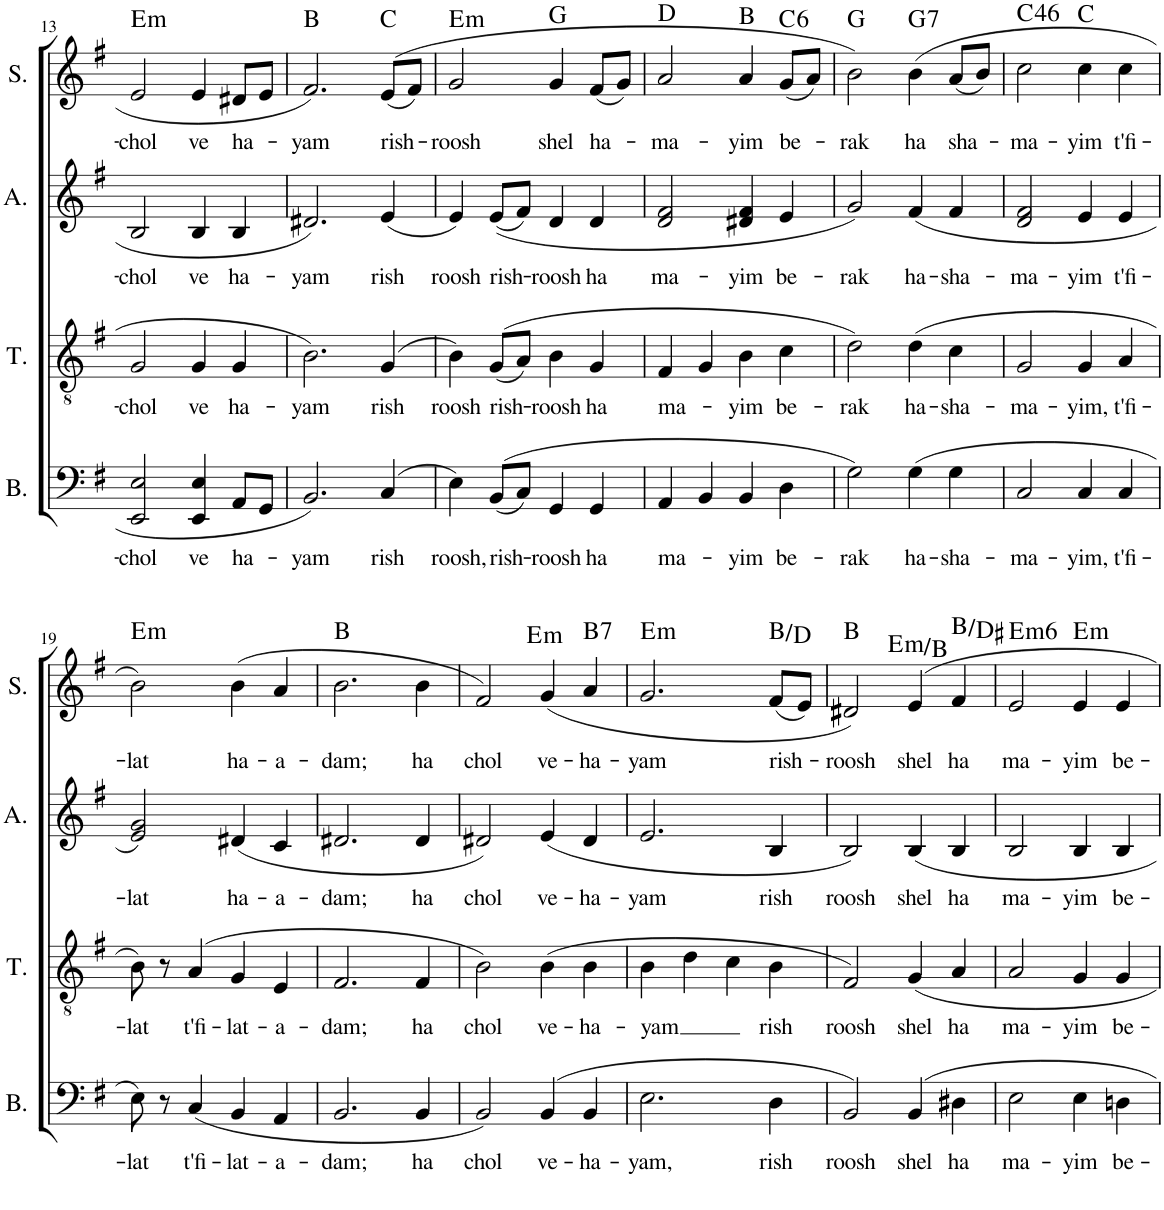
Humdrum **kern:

**kern	**text	**kern	**text	**kern	**text	**kern	**text	**harte
*part4	*part4	*part3	*part3	*part2	*part2	*part1	*part1	*part1
*staff4	*staff4	*staff3	*staff3	*staff2	*staff2	*staff1	*staff1	*
*I"Bass	*	*I"Tenor	*	*I"Alto	*	*I"Soprano	*	*
*I'B.	*	*I'T.	*	*I'A.	*	*I'S.	*	*
!!LO:PB:g=z
*clefF4	*	*clefGv2	*	*clefG2	*	*clefG2	*	*
*k[f#]	*	*k[f#]	*	*k[f#]	*	*k[f#]	*	*
*M4/4	*	*M4/4	*	*M4/4	*	*M4/4	*	*
*met(c)	*	*met(c)	*	*met(c)	*	*met(c)	*	*
=13	=13	=13	=13	=13	=13	=13	=13	=13
!	!LO:LY:b	!	!LO:LY:b	!	!LO:LY:b	!	!LO:LY:b	!LO:H:kt=m
2EE/ 2E/	-chol	2G/	-chol	2B/	-chol	2e/	-chol	E:min
!	!LO:LY:b	!	!LO:LY:b	!	!LO:LY:b	!	!LO:LY:b	!
4EE/ 4E/	ve	4G/	ve	4B/	ve	4e/	ve	.
!	!LO:LY:b	!	!LO:LY:b	!	!LO:LY:b	!	!LO:LY:b	!
8AA/L	ha-	4G/	ha-	4B/	ha-	8d#X/L	ha-	.
8GG/J	.	.	.	.	.	8e/J	.	.
=14	=14	=14	=14	=14	=14	=14	=14	=14
!	!LO:LY:b	!	!LO:LY:b	!	!LO:LY:b	!	!LO:LY:b	!
2.BB/	-yam	2.B\	-yam	2.d#X/	-yam	2.f#/	-yam	B:maj
!	!LO:LY:b	!	!LO:LY:b	!	!LO:LY:b	!	!LO:LY:b	!
(4C/	rish	(4G/	rish	(4e/	rish	((8e/L	rish-	C:maj
.	.	.	.	.	.	8f#/J)	.	.
=15	=15	=15	=15	=15	=15	=15	=15	=15
!	!LO:LY:b	!	!LO:LY:b	!	!LO:LY:b	!	!LO:LY:b	!LO:H:kt=m
4E\)	roosh,	4B\)	roosh	4e/)	roosh	2g/	-roosh	E:min
!	!LO:LY:b	!	!LO:LY:b	!	!LO:LY:b	!	!	!
((8BB/L	rish-	((8G/L	rish-	((8e/L	rish-	.	.	.
8C/J)	.	8A/J)	.	8f#/J)	.	.	.	.
!	!LO:LY:b	!	!LO:LY:b	!	!LO:LY:b	!	!LO:LY:b	!
4GG/	-roosh	4B\	-roosh	4d/	-roosh	4g/	shel	G:maj
!	!LO:LY:b	!	!LO:LY:b	!	!LO:LY:b	!	!LO:LY:b	!
4GG/	ha	4G/	ha	4d/	ha	(8f#/L	ha-	.
.	.	.	.	.	.	8g/J)	.	.
=16	=16	=16	=16	=16	=16	=16	=16	=16
!	!LO:LY:b	!	!LO:LY:b	!	!LO:LY:b	!	!LO:LY:b	!
4AA/	ma-	4F#/	ma-	2d/ 2f#/	ma-	2a/	-ma-	D:maj
4BB/	.	4G/	.	.	.	.	.	.
!	!LO:LY:b	!	!LO:LY:b	!	!LO:LY:b	!	!LO:LY:b	!
4BB/	-yim	4B\	-yim	4d#X/ 4f#/	-yim	4a/	-yim	B:maj
!	!LO:LY:b	!	!LO:LY:b	!	!LO:LY:b	!	!LO:LY:b	!LO:H:kt=6
4D\	be-	4c\	be-	4e/	be-	(8g/L	be-	C:maj6
.	.	.	.	.	.	8a/J)	.	.
=17	=17	=17	=17	=17	=17	=17	=17	=17
!	!LO:LY:b	!	!LO:LY:b	!	!LO:LY:b	!	!LO:LY:b	!
2G\)	-rak	2d\)	-rak	2g/)	-rak	2b\)	-rak	G:maj
!	!LO:LY:b	!	!LO:LY:b	!	!LO:LY:b	!	!LO:LY:b	!LO:H:kt=7
(4G\	ha-	(4d\	ha-	(4f#/	ha-	(4b\	ha	G:7
!	!LO:LY:b	!	!LO:LY:b	!	!LO:LY:b	!	!LO:LY:b	!
4G\	-sha-	4c\	-sha-	4f#/	-sha-	(8a/L	sha-	.
.	.	.	.	.	.	8b/J)	.	.
=18	=18	=18	=18	=18	=18	=18	=18	=18
!	!LO:LY:b	!	!LO:LY:b	!	!LO:LY:b	!	!LO:LY:b	!LO:H:kt=46
2C/	-ma-	2G/	-ma-	2d/ 2f#/	-ma-	2cc\	-ma-	C:maj
!	!LO:LY:b	!	!LO:LY:b	!	!LO:LY:b	!	!LO:LY:b	!
4C/	-yim,	4G/	-yim,	4e/	-yim	4cc\	-yim	C:maj
!	!LO:LY:b	!	!LO:LY:b	!	!LO:LY:b	!	!LO:LY:b	!
4C/	t'fi-	4A/	t'fi-	4e/	t'fi-	4cc\	t'fi-	.
!!LO:LB:g=z
=19	=19	=19	=19	=19	=19	=19	=19	=19
!	!LO:LY:b	!	!LO:LY:b	!	!LO:LY:b	!	!LO:LY:b	!LO:H:kt=m
8E\)	-lat	8B\)	-lat	2e/ 2g/)	-lat	2b\)	-lat	E:min
8r	.	8r	.	.	.	.	.	.
!	!LO:LY:b	!	!LO:LY:b	!	!	!	!	!
(4C/	t'fi-	(4A/	t'fi-	.	.	.	.	.
!	!LO:LY:b	!	!LO:LY:b	!	!LO:LY:b	!	!LO:LY:b	!
4BB/	-lat-	4G/	-lat-	(4d#X/	ha-	(4b\	ha-	.
!	!LO:LY:b	!	!LO:LY:b	!	!LO:LY:b	!	!LO:LY:b	!
4AA/	-a-	4E/	-a-	4c/	-a-	4a/	-a-	.
=20	=20	=20	=20	=20	=20	=20	=20	=20
!	!LO:LY:b	!	!LO:LY:b	!	!LO:LY:b	!	!LO:LY:b	!
2.BB/	-dam;	2.F#/	-dam;	2.d#X/	-dam;	2.b\	-dam;	B:maj
!	!LO:LY:b	!	!LO:LY:b	!	!LO:LY:b	!	!LO:LY:b	!
4BB/	ha	4F#/	ha	4d#/	ha	4b\	ha	.
=21	=21	=21	=21	=21	=21	=21	=21	=21
!	!LO:LY:b	!	!LO:LY:b	!	!LO:LY:b	!	!LO:LY:b	!
2BB/)	chol	2B\)	chol	2d#X/)	chol	2f#/)	chol	.
!	!LO:LY:b	!	!LO:LY:b	!	!LO:LY:b	!	!LO:LY:b	!LO:H:kt=m
(4BB/	ve-	(4B\	ve-	(4e/	ve-	(4g/	ve-	E:min
!	!LO:LY:b	!	!LO:LY:b	!	!LO:LY:b	!	!LO:LY:b	!LO:H:kt=7
4BB/	-ha-	4B\	-ha-	4d#/	-ha-	4a/	-ha-	B:7
=22	=22	=22	=22	=22	=22	=22	=22	=22
!	!LO:LY:b	!	!LO:LY:b	!	!LO:LY:b	!	!LO:LY:b	!LO:H:kt=m
2.E\	-yam,	4B\	-yam	2.e/	-yam	2.g/	-yam	E:min
.	.	4d\	.	.	.	.	.	.
.	.	4c\	.	.	.	.	.	.
!	!LO:LY:b	!	!LO:LY:b	!	!LO:LY:b	!	!LO:LY:b	!
4D\	rish	4B\	rish	4B/	rish	(8f#/L	rish-	B:maj/b3
.	.	.	.	.	.	8e/J)	.	.
=23	=23	=23	=23	=23	=23	=23	=23	=23
!	!LO:LY:b	!	!LO:LY:b	!	!LO:LY:b	!	!LO:LY:b	!
2BB/)	roosh	2F#/)	roosh	2B/)	roosh	2d#X/)	-roosh	B:maj
!	!LO:LY:b	!	!LO:LY:b	!	!LO:LY:b	!	!LO:LY:b	!LO:H:kt=m
4BB/	shel	4G/	shel	4B/	shel	4e/	shel	E:min/5
!	!LO:LY:b	!	!LO:LY:b	!	!LO:LY:b	!	!LO:LY:b	!
4D#X\	ha	4A/	ha	4B/	ha	4f#/	ha	B:maj/3
=24	=24	=24	=24	=24	=24	=24	=24	=24
!	!LO:LY:b	!	!LO:LY:b	!	!LO:LY:b	!	!LO:LY:b	!LO:H:kt=m6
2E\	ma-	2A/	ma-	2B/	ma-	2e/	ma-	E:min6
!	!LO:LY:b	!	!LO:LY:b	!	!LO:LY:b	!	!LO:LY:b	!LO:H:kt=m
4E\	-yim	4G/	-yim	4B/	-yim	4e/	-yim	E:min
!	!LO:LY:b	!	!LO:LY:b	!	!LO:LY:b	!	!LO:LY:b	!
4Dn\	be-	4G/	be-	4B/	be-	4e/	be-	.
=	=	=	=	=	=	=	=	=
*-	*-	*-	*-	*-	*-	*-	*-	*-
